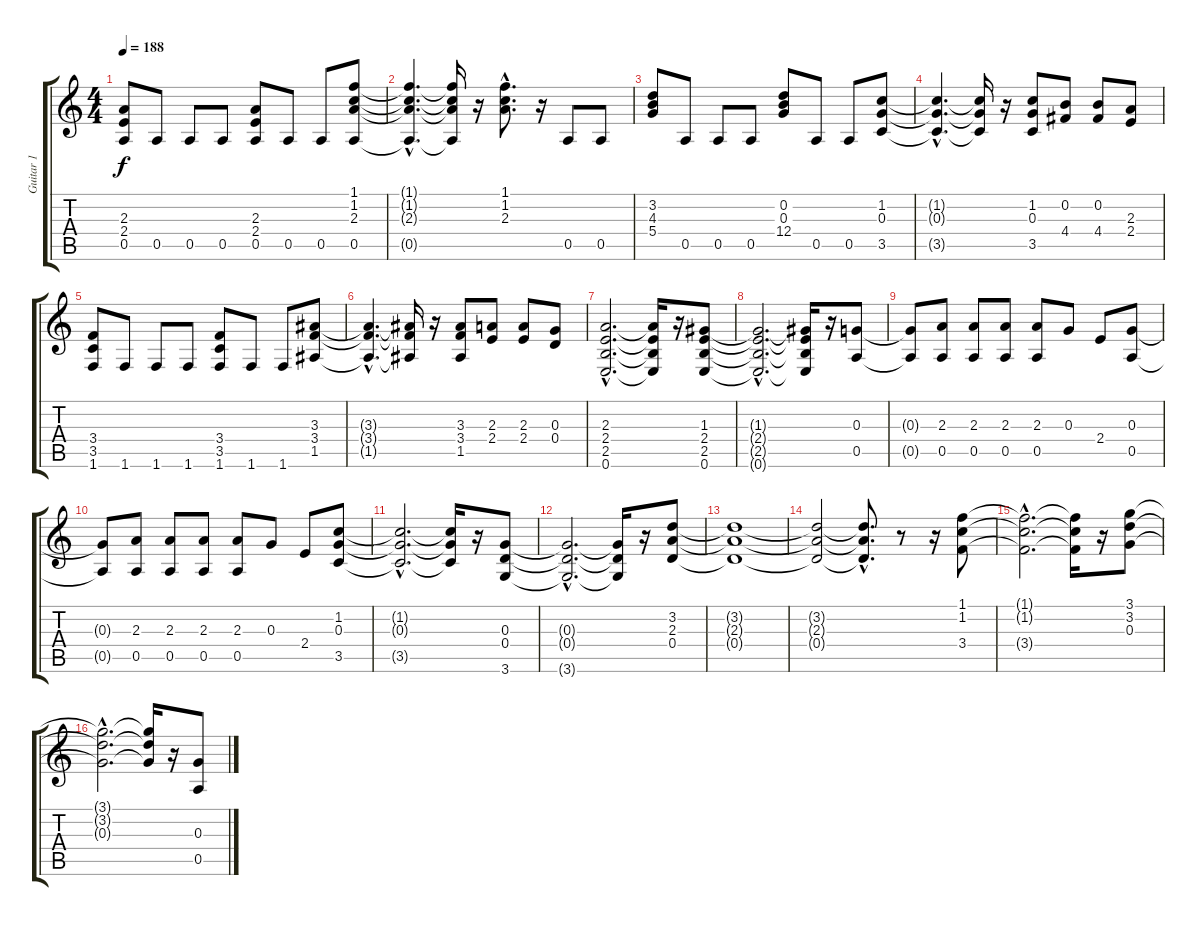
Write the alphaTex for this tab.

\track ("Guitar 1" "Guitar 1") {instrument overdrivenguitar}
\staff {score tabs}
\tuning (E4 B3 G3 D3 A2 E2) {hide}
\ts (4 4)
\tempo 188
\clef g2
\ks c
(2.3 2.4 0.5).8{dy f} 0.5.8 0.5.8 0.5.8 (2.3 2.4 0.5).8 0.5.8 0.5.8 (1.1 1.2 2.3 0.5).8 |
(1.1{hac t} 1.2{hac t} 2.3{hac t} 0.5{hac t}).4{d} (1.1{t} 1.2{t} 2.3{t} 0.5{t}).16 r.16 (1.1{hac} 1.2{hac} 2.3{hac}).8{d} r.16 0.5.8 0.5.8 |
(3.2 4.3 5.4).8 0.5.8 0.5.8 0.5.8 (0.2 0.3 12.4).8 0.5.8 0.5.8 (1.2 0.3 3.5).8 |
(1.2{hac t} 0.3{hac t} 3.5{hac t}).4{d} (1.2{t} 0.3{t} 3.5{t}).16 r.16 (1.2 0.3 3.5).8 (0.2 4.4).8 (0.2 4.4).8 (2.3 2.4).8 |
(3.4 3.5 1.6).8 1.6.8 1.6.8 1.6.8 (3.4 3.5 1.6).8 1.6.8 1.6.8 (3.3 3.4 1.5).8 |
(3.3{hac t} 3.4{hac t} 1.5{hac t}).4{d} (3.3{t} 3.4{t} 1.5{t}).16 r.16 (3.3 3.4 1.5).8 (2.3 2.4).8 (2.3 2.4).8 (0.3 0.4).8 |
(2.3{hac} 2.4{hac} 2.5{hac} 0.6{hac}).2{d} (2.3{t} 2.4{t} 2.5{t} 0.6{t}).16 r.16 (1.3 2.4 2.5 0.6).8 |
(1.3{hac t} 2.4{hac t} 2.5{hac t} 0.6{hac t}).2{d} (1.3{t} 2.4{t} 2.5{t} 0.6{t}).16 r.16 (0.3 0.5).8 |
(0.3{t} 0.5{t}).8 (2.3 0.5).8 (2.3 0.5).8 (2.3 0.5).8 (2.3 0.5).8 0.3.8 2.4.8 (0.3 0.5).8 |
(0.3{t} 0.5{t}).8 (2.3 0.5).8 (2.3 0.5).8 (2.3 0.5).8 (2.3 0.5).8 0.3.8 2.4.8 (1.2 0.3 3.5).8 |
(1.2{hac t} 0.3{hac t} 3.5{hac t}).2{d} (1.2{t} 0.3{t} 3.5{t}).16 r.16 (0.3 0.4 3.6).8 |
(0.3{hac t} 0.4{hac t} 3.6{hac t}).2{d} (0.3{t} 0.4{t} 3.6{t}).16 r.16 (3.2 2.3 0.4).8 |
(3.2{t} 2.3{t} 0.4{t}).1 |
(3.2{t} 2.3{t} 0.4{t}).2 (3.2{hac t} 2.3{hac t} 0.4{hac t}).8{d} r.8 r.16 (1.1 1.2 3.4).8 |
(1.1{hac t} 1.2{hac t} 3.4{hac t}).2{d} (1.1{t} 1.2{t} 3.4{t}).16 r.16 (3.1 3.2 0.3).8 |
(3.1{hac t} 3.2{hac t} 0.3{hac t}).2{d} (3.1{t} 3.2{t} 0.3{t}).16 r.16 (0.3 0.5).8
